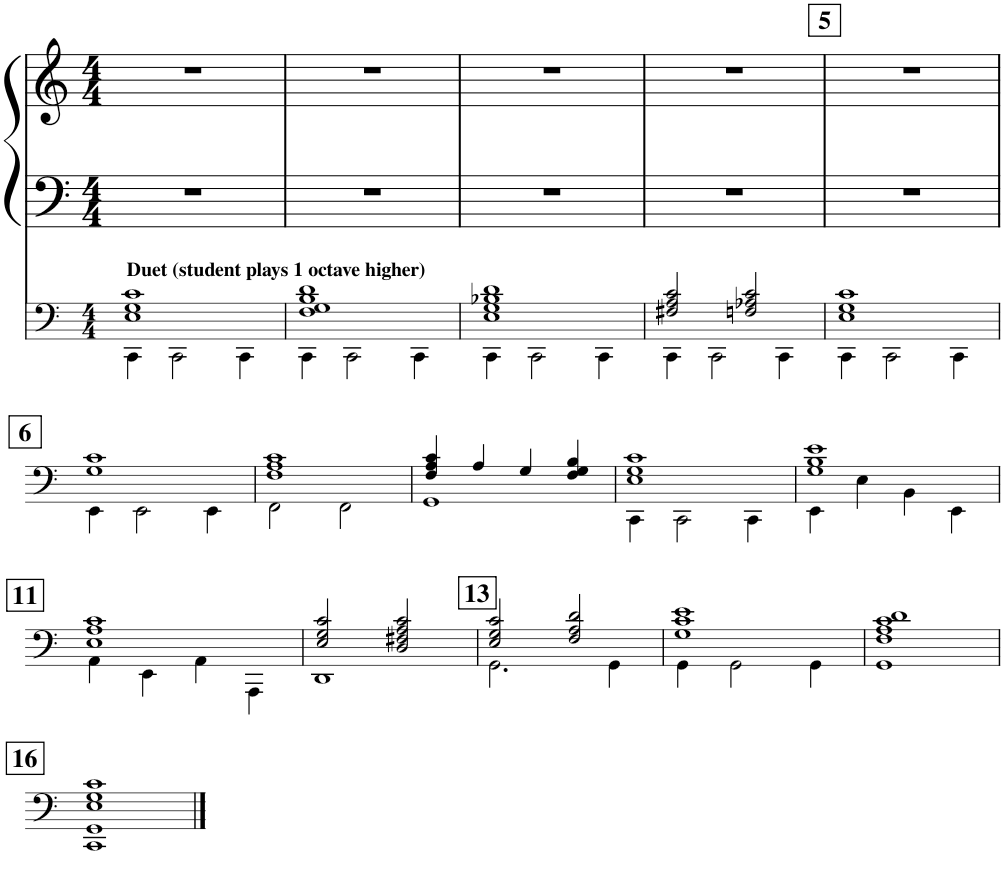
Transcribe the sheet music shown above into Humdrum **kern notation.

**kern
*part1
*staff1
*I"Piano
*I'Pno
!!LO:PB:g=z
*stria5
*clefF4
*k[]
*M4/4
=1
*^
!LO:TX:a:B:t=Duet (student plays 1 octave higher)	!
1E 1G 1c	4CC\
.	2CC\
.	4CC\
=2	=2
1F 1G 1B 1d	4CC\
.	2CC\
.	4CC\
=3	=3
1E 1G 1B-X 1d	4CC\
.	2CC\
.	4CC\
=4	=4
2F#X/ 2A/ 2c/	4CC\
.	2CC\
2Fn/ 2A-X/ 2c/	.
.	4CC\
=5	=5
1E 1G 1c	4CC\
.	2CC\
.	4CC\
!!LO:LB:g=z	!!
=6	=6
1G 1c	4EE\
.	2EE\
.	4EE\
=7	=7
1F 1A 1c	2FF\
.	2FF\
=8	=8
4F/ 4A/ 4c/	1GG
4A/	.
4G/	.
4F/ 4G/ 4B/	.
=9	=9
1E 1G 1c	4CC\
.	2CC\
.	4CC\
=10	=10
1G 1B 1e	4EE\
.	4E\
.	4BB\
.	4EE\
!!LO:LB:g=z	!!
=11	=11
1E 1A 1c	4AA\
.	4EE\
.	4AA\
.	4AAA\
=12	=12
2E/ 2G/ 2c/	1DD
2D/ 2F#X/ 2A/ 2c/	.
=13	=13
2E/ 2G/ 2c/	2.GG\
2F/ 2A/ 2d/	.
.	4GG\
=14	=14
1G 1c 1e	4GG\
.	2GG\
.	4GG\
=15	=15
1F 1A 1c 1d	1GG
!!LO:LB:g=z	!!
=16	=16
1E 1G 1c	1CC 1GG
*v	*v
==
*-
